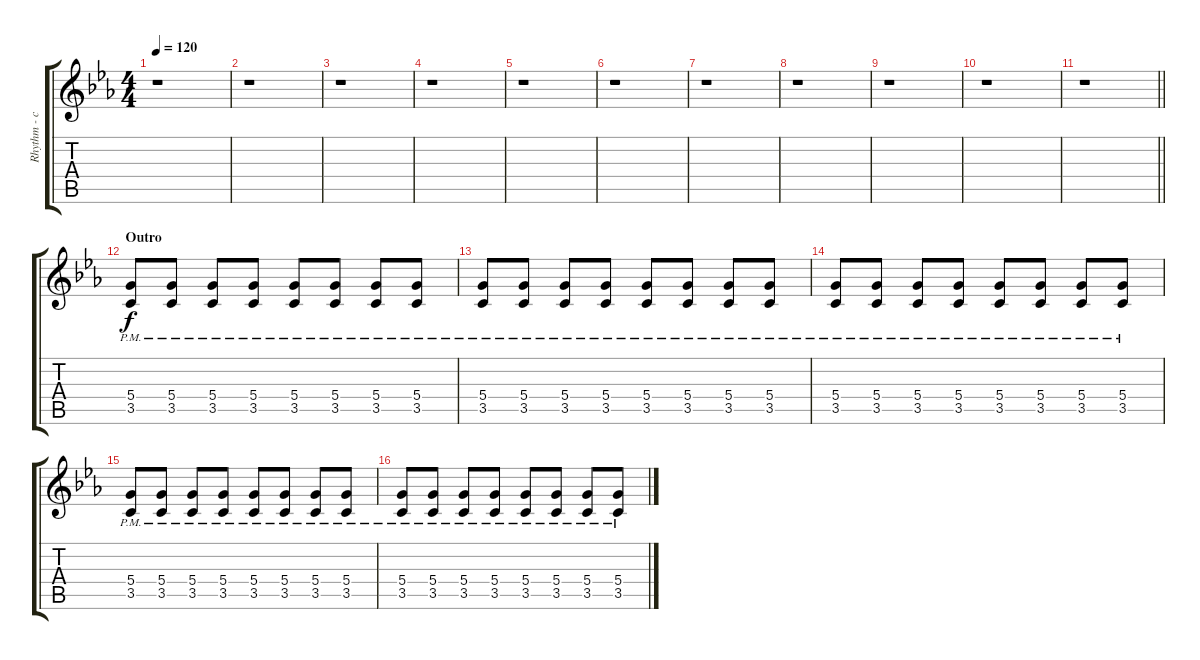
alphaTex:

\track ("Rhythm - chunk" "Rhythm - c") {instrument distortionguitar}
\staff {score tabs}
\tuning (E4 B3 G3 D3 A2 E2) {hide}
\ts (4 4)
\tempo 120
\clef g2
\ks cminor
r.1{dy f} |
r.1 |
r.1 |
r.1 |
r.1 |
r.1 |
r.1 |
r.1 |
r.1 |
r.1 |
\barLineRight lightlight
r.1 |
\section ("" "Outro")
(5.4{pm} 3.5{pm}).8{volume 7} (5.4{pm} 3.5{pm}).8 (5.4{pm} 3.5{pm}).8 (5.4{pm} 3.5{pm}).8 (5.4{pm} 3.5{pm}).8 (5.4{pm} 3.5{pm}).8 (5.4{pm} 3.5{pm}).8 (5.4{pm} 3.5{pm}).8 |
(5.4{pm} 3.5{pm}).8 (5.4{pm} 3.5{pm}).8 (5.4{pm} 3.5{pm}).8 (5.4{pm} 3.5{pm}).8 (5.4{pm} 3.5{pm}).8 (5.4{pm} 3.5{pm}).8 (5.4{pm} 3.5{pm}).8 (5.4{pm} 3.5{pm}).8 |
(5.4{pm} 3.5{pm}).8 (5.4{pm} 3.5{pm}).8 (5.4{pm} 3.5{pm}).8 (5.4{pm} 3.5{pm}).8 (5.4{pm} 3.5{pm}).8 (5.4{pm} 3.5{pm}).8 (5.4{pm} 3.5{pm}).8 (5.4{pm} 3.5{pm}).8 |
(5.4{pm} 3.5{pm}).8 (5.4{pm} 3.5{pm}).8 (5.4{pm} 3.5{pm}).8 (5.4{pm} 3.5{pm}).8 (5.4{pm} 3.5{pm}).8 (5.4{pm} 3.5{pm}).8 (5.4{pm} 3.5{pm}).8 (5.4{pm} 3.5{pm}).8 |
(5.4{pm} 3.5{pm}).8 (5.4{pm} 3.5{pm}).8 (5.4{pm} 3.5{pm}).8 (5.4{pm} 3.5{pm}).8 (5.4{pm} 3.5{pm}).8 (5.4{pm} 3.5{pm}).8 (5.4{pm} 3.5{pm}).8 (5.4{pm} 3.5{pm}).8
